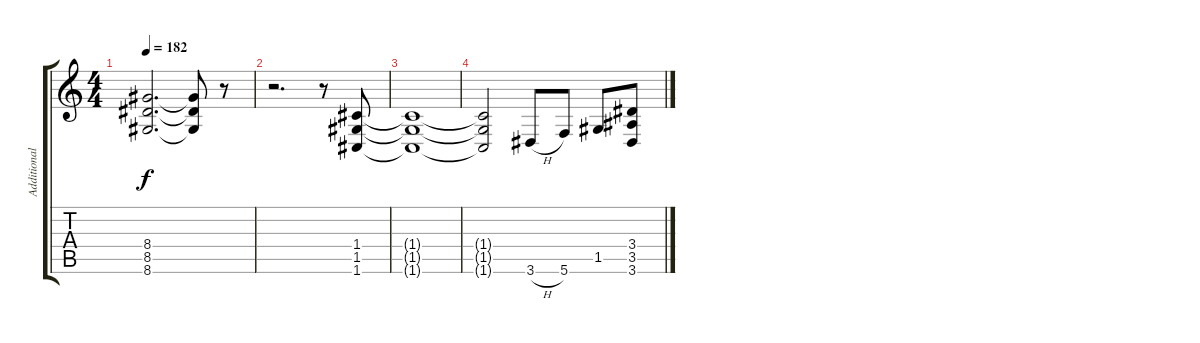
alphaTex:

\track ("Additional Guitar 1" "Additional") {instrument overdrivenguitar}
\staff {score tabs}
\tuning (D4 A3 F3 C3 G2 C2) {hide}
\ts (4 4)
\tempo 182
\clef g2
\ks c
(8.4{t} 8.5{t} 8.6{t}).2{d dy f} (8.4{t} 8.5{t} 8.6{t}).8 r.8 |
r.2{d} r.8 (1.4 1.5 1.6).8 |
(1.4{t} 1.5{t} 1.6{t}).1 |
(1.4{t} 1.5{t} 1.6{t}).2 3.6{h}.8 5.6.8 1.5.8 (3.4 3.5 3.6).8
